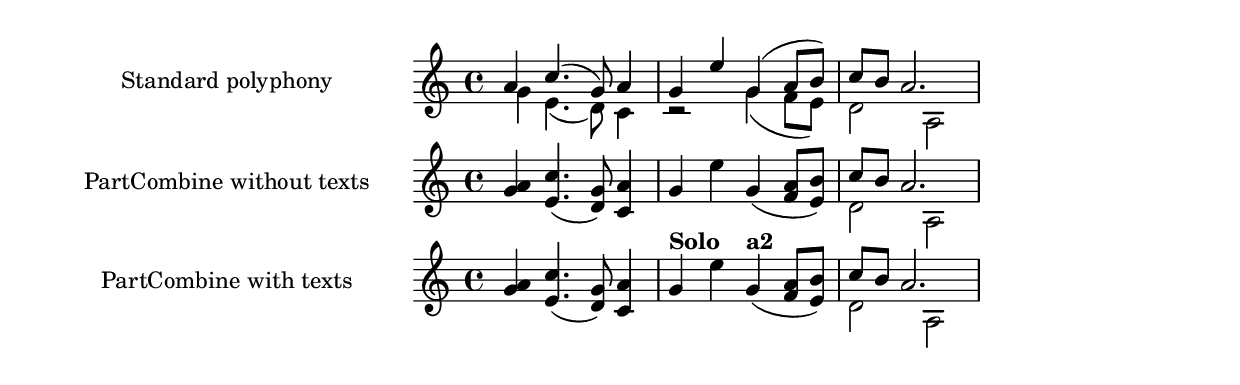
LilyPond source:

%% Do not edit this file; it is auto-generated from LSR http://lsr.dsi.unimi.it
%% This file is in the public domain.
\version "2.13.1"

\header {
  lsrtags = "simultaneous-notes, text"

%% Translation of GIT committish: 04ab6c269b4067b6ed334d460339818d90513396
  texidoces = "
La herramienta de combinación de partes ( instrucción
@code{\\partcombine}) permite la combinación de varias partes
diferentes sobre el mismo pentagrama.  Las indicaciones textuales
tales como \"solo\" o \"a2\" se añaden de forma predeterminada;
para quitarlas, sencillamente establezca la propiedad
@code{printPartCombineTexts} al valor \"falso\".  Para partituras
vocales (como himnos), no hay necesidad de añadir los textos
\"solo\" o \"a2\", por lo que se deben desactivar.  Sin embargo,
podría ser mejor no usarlo si hay solos, porque éstos no se
indicarán.  En tales casos podría ser preferible la notación
polifónica estándar.

Este fragmento de código presenta las tres formas en que se pueden
imprimir dos partes sobre un solo pentagrama: polifonía estándar,
@code{\\partcombine} sin textos, y @code{\\partcombine} con
textos.

"
  doctitlees = "Combinar dos partes sobre el mismo pentagrama"

%% Translation of GIT committish: 0364058d18eb91836302a567c18289209d6e9706
  texidocde = "
Die Funktion, die Stimmen kombiniert (also der @code{\\partcombine}-Befehl)
ermöglicht die Kombination unterschiedlicher Stimmen auf einem
System.  Textanweisungen wie \"solo\" or \"a2\" werden automatisch
hinzugefügt.  Wenn man sie entfernen will, muss man die Eigenschaft
@code{printPartCombineTexts} auf flasch setzen.  Für Klavierauszüge
muss natürlich kein \"solo\"/\"a2\" usw. hinzugefügt werdne, man
sollte sie also ausschalten.  Wenn aber Solo-Stellen in einem
Klavierauszug oder einer Chorpartitur angezeigt werden, ist es besser,
normale Polyphonie zu verwenden, weil so die Solostellen angezeigt
werden, auch wenn der Text des Stimmenkombinierers ausgeschaltet ist.

Der Schnipsel zeigt drei Möglichkeiten, Stimmen auf einem System zu
kombinieren: Standardpolyphonie, @code{\\partcombine} ohne Text und
@code{\\partcombine} mit Text.

"
  doctitlede = "Zwei Stimmen auf einem System kombinieren"

  texidoc = "
The part combiner tool ( @code{\\partcombine} command ) allows the
combination of several different parts on the same staff.  Text
directions such as \"solo\" or \"a2\" are added by default; to remove
them, simply set the property @code{printPartCombineTexts} to
\"false\". For vocal scores (hymns), there is no need to add
\"solo\"/\"a2\" texts, so they should be switched off.  However, it
might be better not to use it if there are any solos, as they won't be
indicated.  In such cases, standard polyphonic notation may be
preferable.

This snippet presents the three ways two parts can be printed on a same
staff: standard polyphony, @code{\\partcombine} without texts, and
@code{\\partcombine} with texts.




"
  doctitle = "Combining two parts on the same staff"
} % begin verbatim

musicUp = \relative c'' {
  \time 4/4
  a4 c4.( g8) a4 |
  g4 e' g,( a8 b) |
  c b a2.
}

musicDown = \relative c'' {
  g4 e4.( d8) c4 |
  r2 g'4( f8 e) |
  d2 \stemDown a
}

\score {
  <<
    <<
    \new Staff {
      \set Staff.instrumentName = "Standard polyphony  "
      << \musicUp \\ \musicDown >>
    }
    \new Staff \with { printPartCombineTexts = ##f } {
      \set Staff.instrumentName = "PartCombine without texts  "
      \partcombine \musicUp \musicDown
    }
    \new Staff {
      \set Staff.instrumentName = "PartCombine with texts  "
      \partcombine \musicUp \musicDown
    }
    >>
  >>
  \layout {
    indent = 6.0\cm
    \context {
      \Score
      \override SystemStartBar #'collapse-height = #30
    }
  }
}

